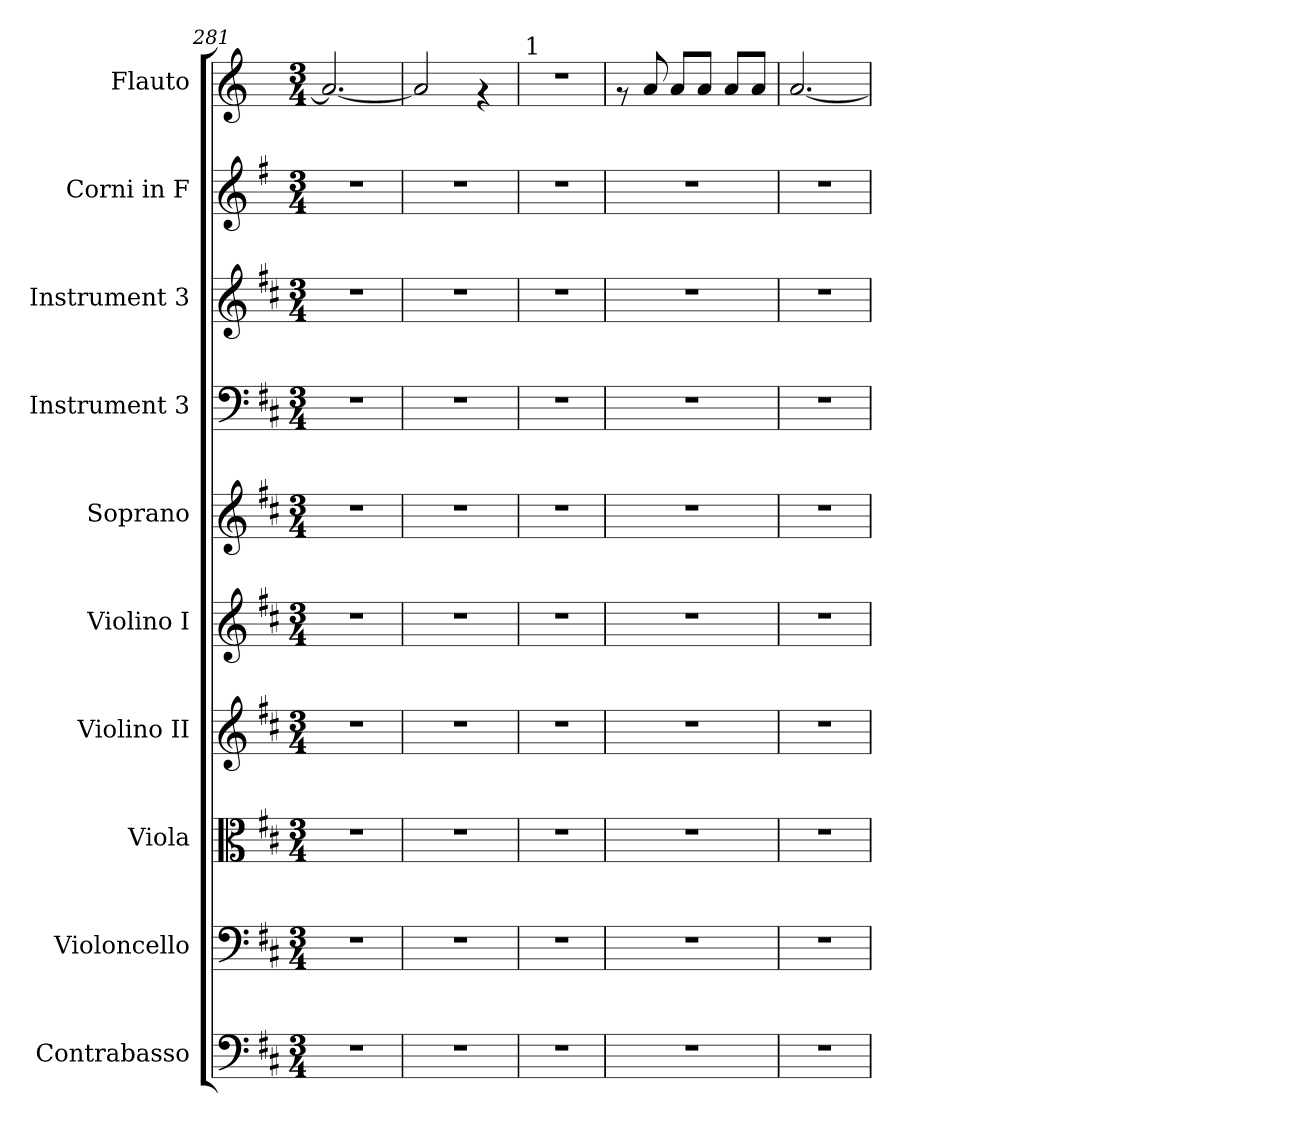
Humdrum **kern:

**kern	**kern	**kern	**kern	**kern	**kern	**kern	**kern	**kern	**kern
*part10	*part9	*part8	*part7	*part6	*part5	*part4	*part3	*part2	*part1
*staff10	*staff9	*staff8	*staff7	*staff6	*staff5	*staff4	*staff3	*staff2	*staff1
*I"Contrabasso	*I"Violoncello	*I"Viola	*I"Violino II	*I"Violino I	*I"Soprano	*I"Instrument 3	*I"Instrument 3	*I"Corni in F	*I"Flauto
*I'Cb.	*I'Vc.	*I'Vla.	*I'Vln. II	*I'Vln. I	*I'S	*	*	*I'Cor.	*I'Fl.
*clefF4	*clefF4	*clefC3	*clefG2	*clefG2	*clefG2	*clefF4	*clefG2	*clefG2	*clefG2
*ITrd1c2	*ITrd1c2	*ITrd1c2	*ITrd1c2	*ITrd1c2	*ITrd1c2	*ITrd1c2	*ITrd1c2	*ITrd4c7	*ITrd1c2
*k[]	*k[]	*k[]	*k[]	*k[]	*k[]	*k[]	*k[]	*k[]	*k[b-e-]
*C:	*C:	*C:	*C:	*C:	*C:	*C:	*C:	*C:	*B-:
*M3/4	*M3/4	*M3/4	*M3/4	*M3/4	*M3/4	*M3/4	*M3/4	*M3/4	*M3/4
=281	=281	=281	=281	=281	=281	=281	=281	=281	=281
2.r	2.r	2.r	2.r	2.r	2.r	2.r	2.r	2.r	2.g/_<
=282	=282	=282	=282	=282	=282	=282	=282	=282	=282
2.r	2.r	2.r	2.r	2.r	2.r	2.r	2.r	2.r	2g/]
.	.	.	.	.	.	.	.	.	4rf
=283	=283	=283	=283	=283	=283	=283	=283	=283	=283
!	!	!	!	!	!	!	!	!	!LO:TX:a:t=1
2.r	2.r	2.r	2.r	2.r	2.r	2.r	2.r	2.r	2.r
!!LO:PB:g=z
=284	=284	=284	=284	=284	=284	=284	=284	=284	=284
2.r	2.r	2.r	2.r	2.r	2.r	2.r	2.r	2.r	8rf
.	.	.	.	.	.	.	.	.	8g/
.	.	.	.	.	.	.	.	.	8g/L
.	.	.	.	.	.	.	.	.	8g/J
.	.	.	.	.	.	.	.	.	8g/L
.	.	.	.	.	.	.	.	.	8g/J
=285	=285	=285	=285	=285	=285	=285	=285	=285	=285
2.r	2.r	2.r	2.r	2.r	2.r	2.r	2.r	2.r	[<2.g/
=	=	=	=	=	=	=	=	=	=
*-	*-	*-	*-	*-	*-	*-	*-	*-	*-
